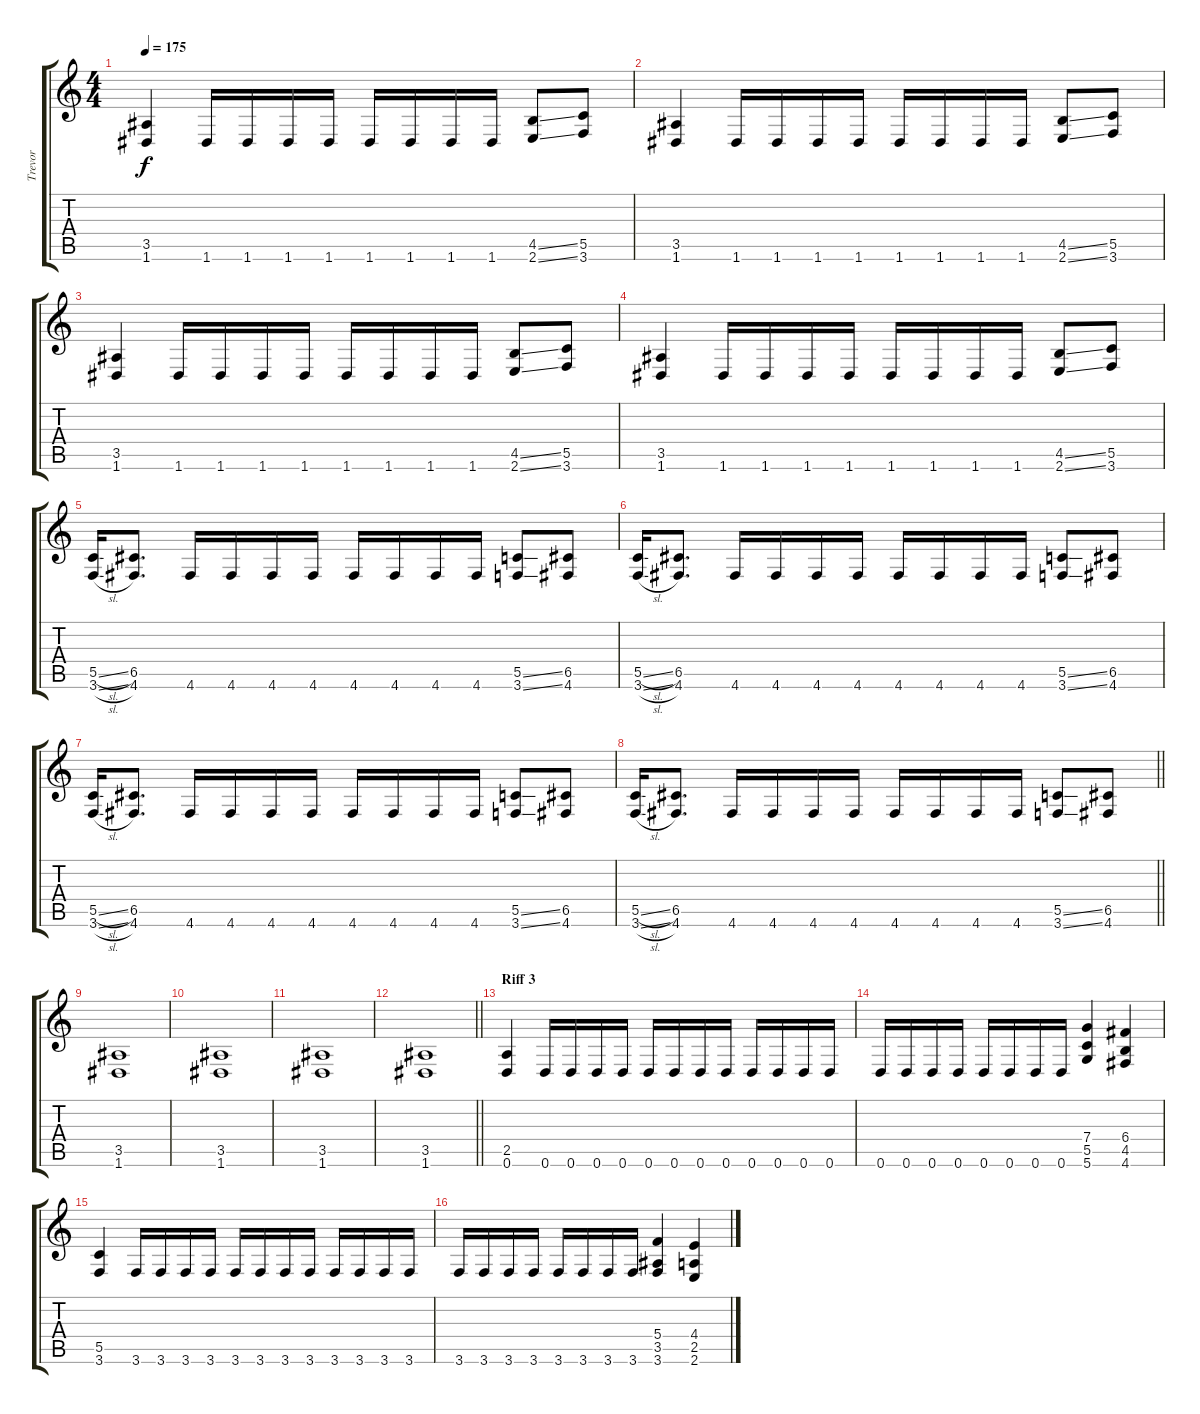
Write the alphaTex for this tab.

\track ("Trevor" "Trevor") {instrument overdrivenguitar}
\staff {score tabs}
\tuning (D4 A3 F3 C3 G2 D2) {hide}
\ts (4 4)
\tempo 175
\clef g2
\ks c
(3.5 1.6).4{dy f} 1.6.16 1.6.16 1.6.16 1.6.16 1.6.16 1.6.16 1.6.16 1.6.16 (4.5{ss} 2.6{ss}).8 (5.5 3.6).8 |
(3.5 1.6).4 1.6.16 1.6.16 1.6.16 1.6.16 1.6.16 1.6.16 1.6.16 1.6.16 (4.5{ss} 2.6{ss}).8 (5.5 3.6).8 |
(3.5 1.6).4 1.6.16 1.6.16 1.6.16 1.6.16 1.6.16 1.6.16 1.6.16 1.6.16 (4.5{ss} 2.6{ss}).8 (5.5 3.6).8 |
(3.5 1.6).4 1.6.16 1.6.16 1.6.16 1.6.16 1.6.16 1.6.16 1.6.16 1.6.16 (4.5{ss} 2.6{ss}).8 (5.5 3.6).8 |
(5.5{sl} 3.6{sl}).16 (6.5 4.6).8{d} 4.6.16 4.6.16 4.6.16 4.6.16 4.6.16 4.6.16 4.6.16 4.6.16 (5.5{ss} 3.6{ss}).8 (6.5 4.6).8 |
(5.5{sl} 3.6{sl}).16 (6.5 4.6).8{d} 4.6.16 4.6.16 4.6.16 4.6.16 4.6.16 4.6.16 4.6.16 4.6.16 (5.5{ss} 3.6{ss}).8 (6.5 4.6).8 |
(5.5{sl} 3.6{sl}).16 (6.5 4.6).8{d} 4.6.16 4.6.16 4.6.16 4.6.16 4.6.16 4.6.16 4.6.16 4.6.16 (5.5{ss} 3.6{ss}).8 (6.5 4.6).8 |
\barLineRight lightlight
(5.5{sl} 3.6{sl}).16 (6.5 4.6).8{d} 4.6.16 4.6.16 4.6.16 4.6.16 4.6.16 4.6.16 4.6.16 4.6.16 (5.5{ss} 3.6{ss}).8 (6.5 4.6).8 |
(3.5 1.6).1 |
(3.5 1.6).1 |
(3.5 1.6).1 |
\barLineRight lightlight
(3.5 1.6).1 |
\section ("" "Riff 3")
(2.5 0.6).4{balance 8} 0.6.16 0.6.16 0.6.16 0.6.16 0.6.16 0.6.16 0.6.16 0.6.16 0.6.16 0.6.16 0.6.16 0.6.16 |
0.6.16 0.6.16 0.6.16 0.6.16 0.6.16 0.6.16 0.6.16 0.6.16 (7.4 5.5 5.6).4 (6.4 4.5 4.6).4 |
(5.5 3.6).4 3.6.16 3.6.16 3.6.16 3.6.16 3.6.16 3.6.16 3.6.16 3.6.16 3.6.16 3.6.16 3.6.16 3.6.16 |
3.6.16 3.6.16 3.6.16 3.6.16 3.6.16 3.6.16 3.6.16 3.6.16 (5.4 3.5 3.6).4 (4.4 2.5 2.6).4
